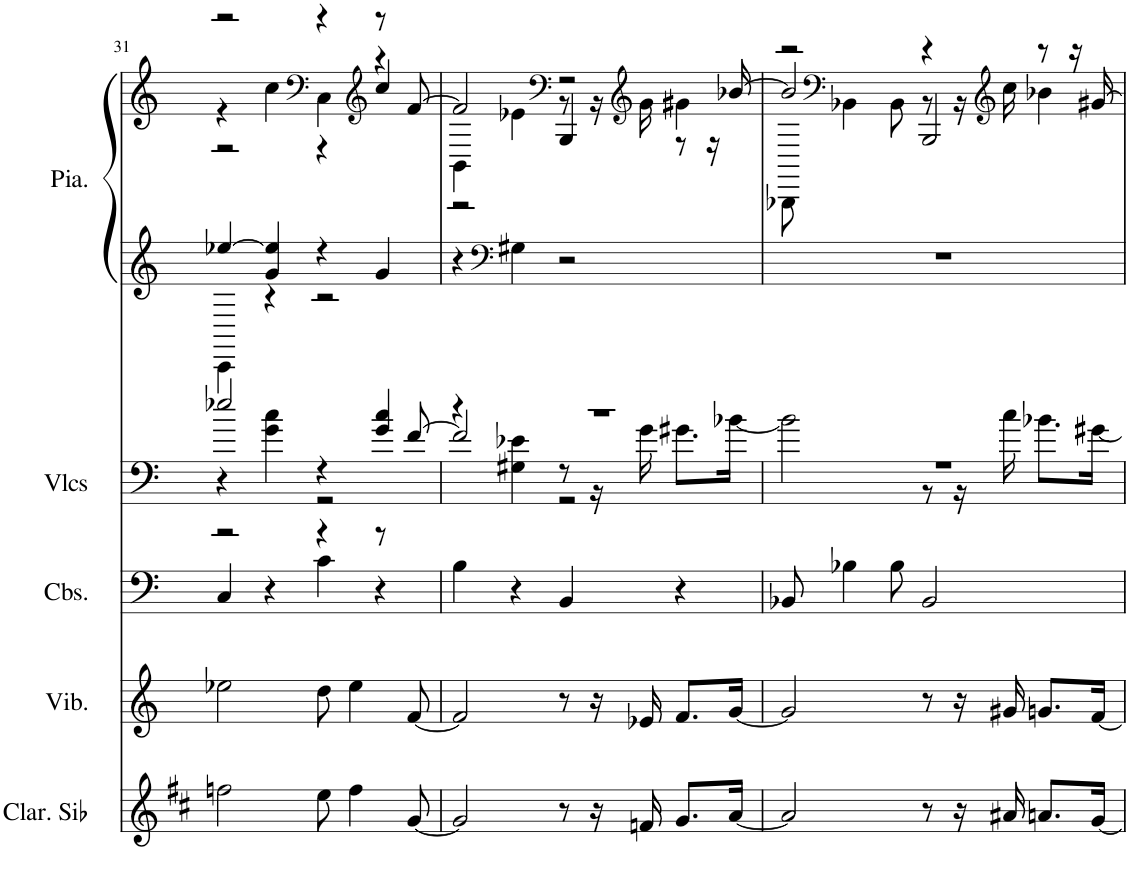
**kern	**kern	**kern	**kern	**kern	**kern
*part5	*part4	*part3	*part2	*part1	*part1
*staff6	*staff5	*staff4	*staff3	*staff2	*staff1
*I"Clarinette en Sib	*I"Vibraphone, Vibraphone	*I"Contrebasses, String Ensemble 1	*I"Violoncelles, String Ensemble 1	*I"Piano, Acoustic Grand Piano	*
*I'Clar. Sib	*I'Vib.	*I'Cbs.	*I'Vlcs	*I'Pia.	*
!!LO:PB:g=z
*clefG2	*clefG2	*clefF4	*clefF4	*clefG2	*clefF4
*Trd1c2	*	*Trd7c12	*	*	*
*k[f#c#]	*k[]	*k[]	*k[]	*k[]	*k[]
*M4/4	*M4/4	*M4/4	*M4/4	*M4/4	*M4/4
=31	=31	=31	=31	=31	=31
*	*	*	*^	*^	*^
*	*	*	*	*^	*	*	*	*^
2ffn\	2ee-X\	4C/	2ee-X/	4r	2r	[4ee-X/	4CC\	2r	4r	2r
.	.	4r	.	4g\ 4cc\	.	4g/ 4ee-/]	4r	.	4cc\	.
*	*	*	*	*	*	*	*	*clefF4	*	*
8ee\	8dd\	4c\	4r	2r	4r	4r	2r	4r	4C\	4r
4ff\	4ee-\	.	.	.	.	.	.	.	.	.
*	*	*	*	*	*	*	*	*clefG2	*	*
.	.	4r	4g/ 4cc/	.	8r	4g/	.	8r	4r	4cc/
[8g/	[8f/	.	.	.	[8f/	.	.	[8f/	.	.
*	*	*	*	*	*	*v	*v	*	*	*
=32	=32	=32	=32	=32	=32	=32	=32	=32	=32
2g/]	2f/]	4B\	1r	4r	2f/]	4r	2f/]	4BB\	2r
*	*	*	*	*	*	*clefF4	*	*	*
.	.	4r	.	4G#X\ 4e-X\	.	4G#X\	.	4e-X\	.
*	*	*	*	*	*	*	*clefF4	*	*
8r	8r	4BB/	.	8r	2r	2r	2r	8r	4BBB/
16r	16r	.	.	16r	.	.	.	16r	.
*	*	*	*	*	*	*	*clefG2	*	*
16fn/	16e-X/	.	.	16g\	.	.	.	16g\	.
8.g/L	8.f/L	4r	.	8.g#X\L	.	.	.	4g#X\	8r
.	.	.	.	.	.	.	.	.	16r
[16a/Jk	[16g/Jk	.	.	[16b-X\Jk	.	.	.	.	[16b-X/
*	*	*	*	*v	*v	*	*	*	*
=33	=33	=33	=33	=33	=33	=33	=33	=33
2a/]	2g/]	8BB-X/	1r	2b-\]	1r	2r	8BBB-X\	2b-/]
*	*	*	*	*	*	*clefF4	*	*
.	.	4B-X\	.	.	.	.	4BB-X\	.
.	.	8B-\	.	.	.	.	8BB-\	.
8r	8r	2BB-/	.	8r	.	4r	8r	2BBB-/
16r	16r	.	.	16r	.	.	16r	.
*	*	*	*	*	*	*clefG2	*	*
16a#X/	16g#X/	.	.	16cc\	.	.	16cc\	.
8.an/L	8.gn/L	.	.	8.b-X\L	.	8r	4b-X\	.
.	.	.	.	.	.	16r	.	.
[16g/Jk	[16f/Jk	.	.	[16g#X\Jk	.	[16g#X/	.	.
*	*	*	*v	*v	*	*v	*v	*v
=	=	=	=	=	=
*-	*-	*-	*-	*-	*-
